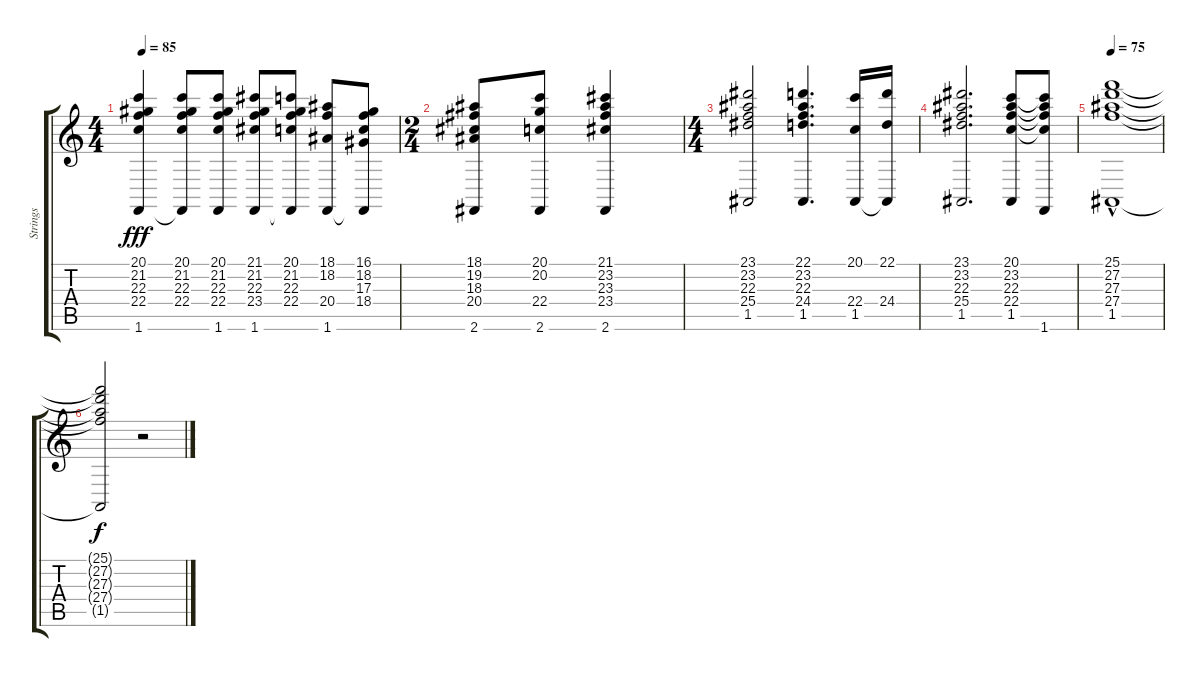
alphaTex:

\track ("Strings" "Strings") {instrument stringensemble1}
\staff {score tabs}
\tuning (E4 B3 G3 D3 A2 E2) {hide}
\ts (4 4)
\tempo 85
\clef g2
\ks c
(20.1 21.2 22.3 22.4 1.6).4{dy fff} (20.1 21.2 22.3 22.4 1.6{t}).8 (20.1 21.2 22.3 22.4 1.6).8 (21.1 21.2 22.3 23.4 1.6).8 (20.1 21.2 22.3 22.4 1.6{t}).8 (18.1 18.2 20.4 1.6).8 (16.1 18.2 17.3 18.4 1.6{t}).8 |
\ts (2 4)
(18.1 19.2 18.3 20.4 2.6).8 (20.1 20.2 22.4 2.6).8 (21.1 23.2 23.3 23.4 2.6).4 |
\ts (4 4)
(23.1 23.2 22.3 25.4 1.5).2 (22.1 23.2 22.3 24.4 1.5).4{d} (20.1 22.4 1.5).16 (22.1 24.4 1.5{t}).16 |
(23.1 23.2 22.3 25.4 1.5).2{d} (20.1 23.2 22.3 22.4 1.5).8 (20.1{t} 23.2{t} 22.3{t} 22.4{t} 1.6).8 |
\tempo 75
(25.1{hac} 27.2{hac} 27.3{hac} 27.4{hac} 1.5{hac}).1 |
(25.1{t} 27.2{t} 27.3{t} 27.4{t} 1.5{t}).2{dy f} r.2
